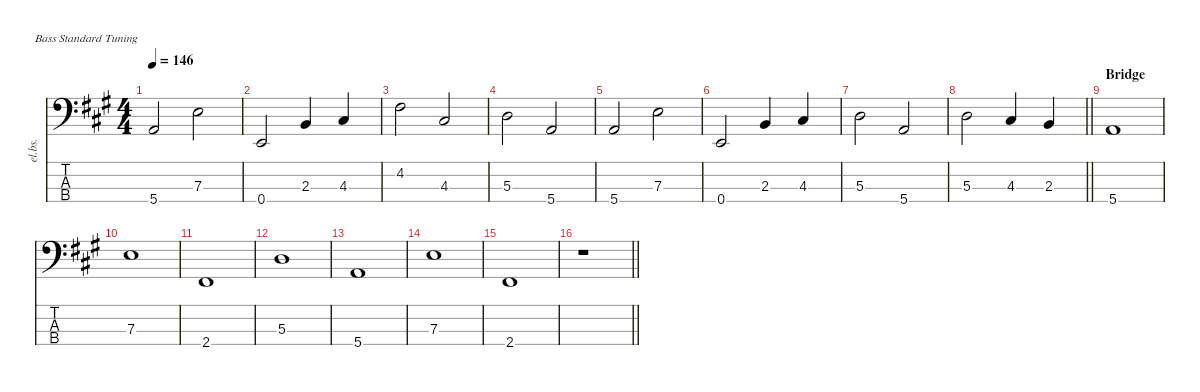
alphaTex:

\defaultSystemsLayout 4
\hideDynamics
\bracketExtendMode nobrackets
\otherSystemsTrackNameOrientation horizontal
\track ("Bass" "el.bs.") {instrument electricbassfinger}
\staff {score tabs}
\tuning (G2 D2 A1 E1)
\ts (4 4)
\tempo 146
\clef f4
\ks a
5.4{acc forcenatural}.2{dy f beam Up} 7.3{acc forcenatural}.2{beam Down} |
0.4{acc forcenatural}.2{beam Up} 2.3{acc forcenatural}.4{beam Up} 4.3{acc #}.4{beam Up} |
4.2{acc #}.2{beam Down} 4.3{acc #}.2{beam Up} |
5.3{acc forcenatural}.2{beam Down} 5.4{acc forcenatural}.2{beam Up} |
5.4{acc forcenatural}.2{beam Up} 7.3{acc forcenatural}.2{beam Down} |
0.4{acc forcenatural}.2{beam Up} 2.3{acc forcenatural}.4{beam Up} 4.3{acc #}.4{beam Up} |
5.3{acc forcenatural}.2{beam Down} 5.4{acc forcenatural}.2{beam Up} |
\barLineRight lightlight
5.3{acc forcenatural}.2{beam Down} 4.3{acc #}.4{beam Up} 2.3{acc forcenatural}.4{beam Up} |
\section ("" "Bridge")
5.4{acc forcenatural}.1{beam Up} |
7.3{acc forcenatural}.1{beam Down} |
2.4{acc #}.1{beam Up} |
5.3{acc forcenatural}.1{beam Down} |
5.4{acc forcenatural}.1{beam Up} |
7.3{acc forcenatural}.1{beam Down} |
2.4{acc #}.1{beam Up} |
\barLineRight lightlight
r.1{beam Down}
